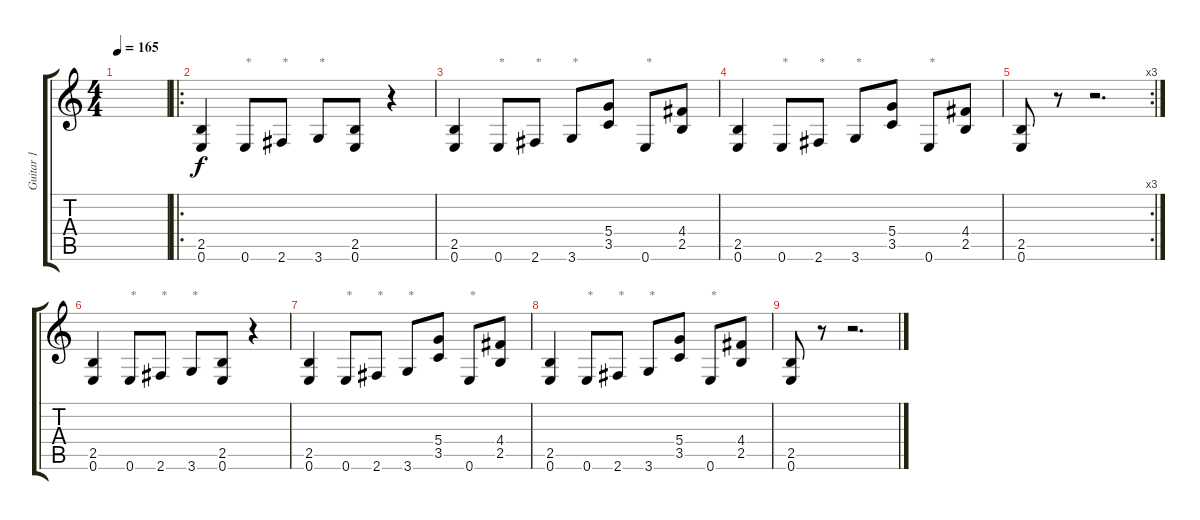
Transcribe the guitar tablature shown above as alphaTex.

\track ("Guitar 1" "Guitar 1") {instrument overdrivenguitar}
\staff {score tabs}
\tuning (E4 B3 G3 D3 A2 E2) {hide}
\ts (4 4)
\tempo 165
\clef g2
\ks c
|
\ro
(2.5 0.6).4 0.6.8{txt "*"} 2.6.8{txt "*"} 3.6.8{txt "*"} (2.5 0.6).8 r.4 |
(2.5 0.6).4 0.6.8{txt "*"} 2.6.8{txt "*"} 3.6.8{txt "*"} (5.4 3.5).8 0.6.8{txt "*"} (4.4 2.5).8 |
(2.5 0.6).4 0.6.8{txt "*"} 2.6.8{txt "*"} 3.6.8{txt "*"} (5.4 3.5).8 0.6.8{txt "*"} (4.4 2.5).8 |
\rc 3
(2.5 0.6).8 r.8 r.2{d} |
(2.5 0.6).4 0.6.8{txt "*"} 2.6.8{txt "*"} 3.6.8{txt "*"} (2.5 0.6).8 r.4 |
(2.5 0.6).4 0.6.8{txt "*"} 2.6.8{txt "*"} 3.6.8{txt "*"} (5.4 3.5).8 0.6.8{txt "*"} (4.4 2.5).8 |
(2.5 0.6).4 0.6.8{txt "*"} 2.6.8{txt "*"} 3.6.8{txt "*"} (5.4 3.5).8 0.6.8{txt "*"} (4.4 2.5).8 |
(2.5 0.6).8 r.8 r.2{d}
